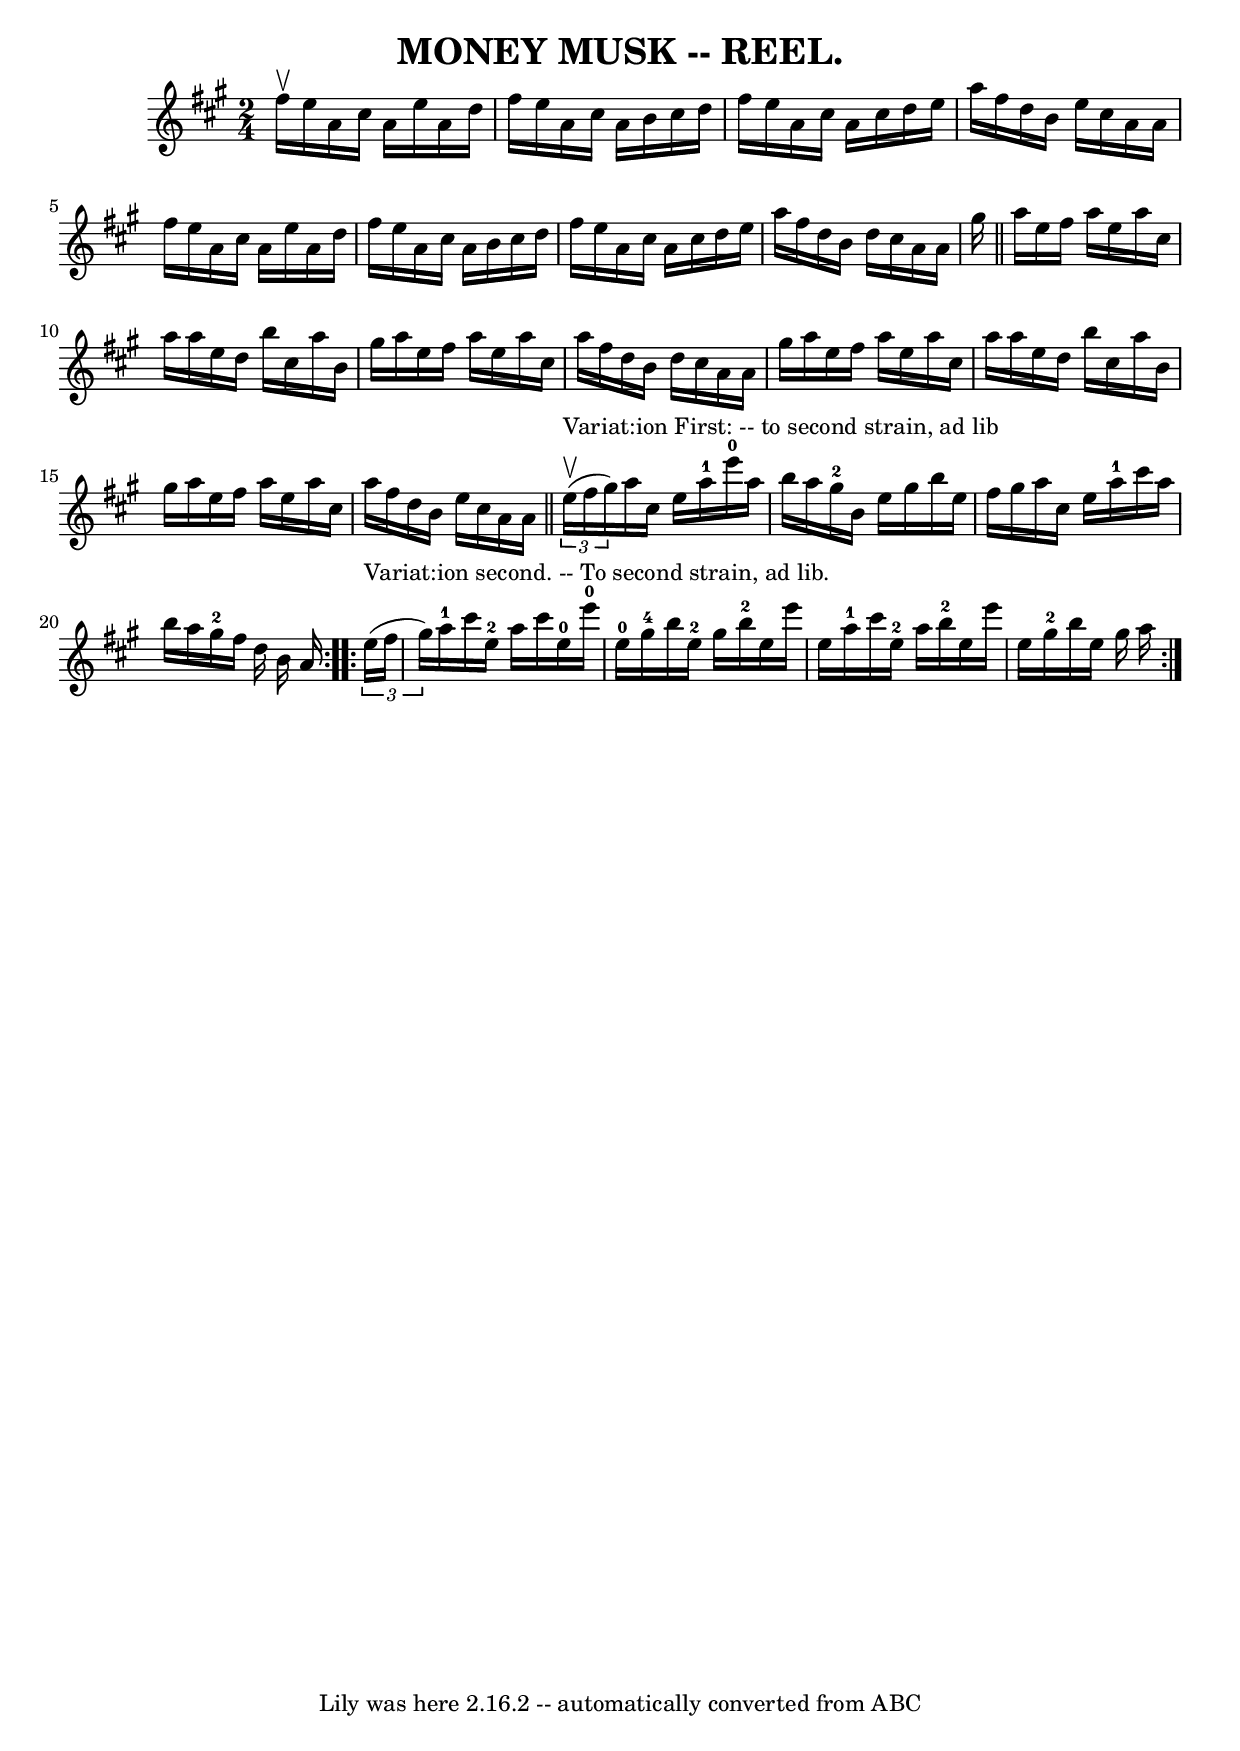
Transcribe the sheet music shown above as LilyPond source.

\version "2.16.2"
\include "Mammoth.ily"
\header {
  crossRefNumber = "6"
  footnotes = ""
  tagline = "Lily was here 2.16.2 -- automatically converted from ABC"
  title = "MONEY MUSK -- REEL."

}
voicedefault =  {


  \time 2/4 
  \key a \major fis''16^\upbow |
  e''16 a'16 cis''16   
  a'16 e''16 a'16 d''16 fis''16  |
  e''16 a'16 cis''16 
  a'16 b'16 cis''16 d''16 fis''16  |
  e''16 a'16    
  cis''16 a'16 cis''16 d''16 e''16 a''16  |
  fis''16    
  d''16 b'16 e''16 cis''16 a'16 a'16 fis''16  |
  
  e''16 a'16 cis''16 a'16 e''16 a'16 d''16 fis''16  |
  
  e''16 a'16 cis''16 a'16 b'16 cis''16 d''16 fis''16  
  |
  e''16 a'16 cis''16 a'16 cis''16 d''16 e''16    
  a''16  |
  fis''16 d''16 b'16 d''16 cis''16 a'16 a'16  
  gis''16  \bar "||" a''16 e''16 fis''16 a''16 e''16 a''16   
  cis''16 a''16  |
  a''16 e''16 d''16 b''16 cis''16    
  a''16 b'16 gis''16  |
  a''16 e''16 fis''16 a''16    
  e''16 a''16 cis''16 a''16  |
  fis''16 d''16 b'16    
  d''16 cis''16 a'16 a'16 gis''16  |
  a''16 e''16    
  fis''16 a''16 e''16 a''16 cis''16 a''16  |
  a''16    
  e''16 d''16 b''16 cis''16 a''16 b'16 gis''16  |
  
  a''16 e''16 fis''16 a''16 e''16 a''16 cis''16 a''16  
  |
  fis''16 d''16 b'16 e''16 cis''16 a'16 a'16  
  \bar "||"     
  \repeat volta 2 {
    \times 2/3 { e''16 
		 ^"Variat:ion First: -- to second strain, ad lib"^\upbow(fis''16 gis''16  
		 -) 
	       } |
    a''16 cis''16 e''16 a''16-1 e'''16-0   
    a''16 b''16 a''16  |
    gis''16-2 b'16 e''16 gis''16    
    b''16 e''16 fis''16 gis''16  |
    a''16 cis''16 e''16    
    a''16-1 cis'''16 a''16 b''16 a''16  |
    gis''16-2   
    fis''16 d''16 b'16 a'16  
  }     
  \repeat volta 2 {
    \times 2/3 {   
      e''16^"Variat:ion second. -- To second strain, ad lib."(fis''16 gis''16  
      -) 
    } |
    a''16-1 cis'''16 e''16-2 a''16 cis'''16    
    e''16-0 e'''16-0 e''16-0 |
    gis''16-4 b''16 e''16 
    -2 gis''16 b''16-2 e''16 e'''16 e''16  |
    a''16 
    -1 cis'''16 e''16-2 a''16 b''16-2 e''16 e'''16    
    e''16  |
    gis''16-2 b''16 e''16 gis''16 a''16  
  }   

}

\score{
  <<

    \context Staff="default"
    {
      \voicedefault 
      
    }

  >>
  \layout {
    
  }
  \midi {
  }

}
